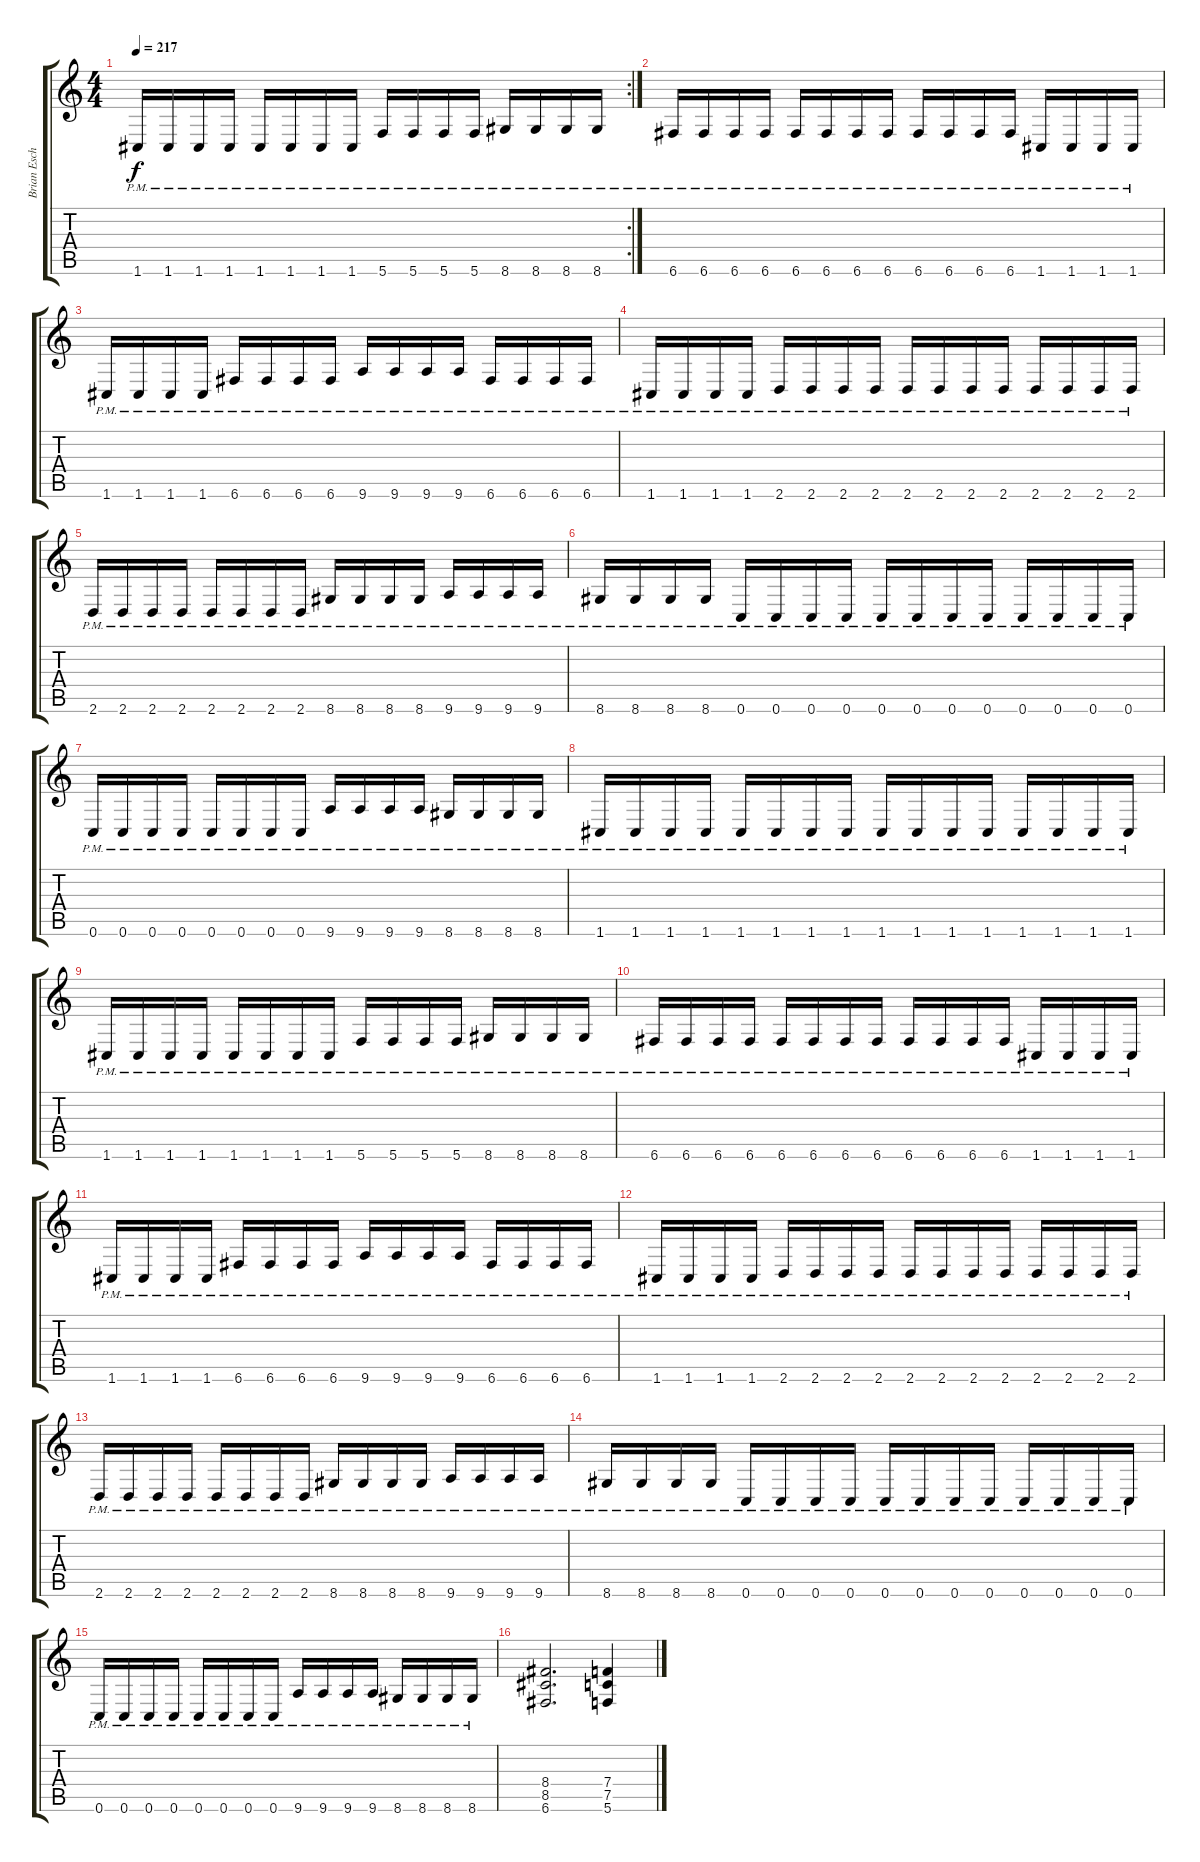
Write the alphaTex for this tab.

\track ("Brian Eschbach (Right)" "Brian Esch") {instrument overdrivenguitar}
\staff {score tabs}
\tuning (C4 G3 Eb3 Bb2 F2 C2) {hide}
\rc 2
\ts (4 4)
\tempo 217
\clef g2
\ks c
1.6{pm}.16{dy f} 1.6{pm}.16 1.6{pm}.16 1.6{pm}.16 1.6{pm}.16 1.6{pm}.16 1.6{pm}.16 1.6{pm}.16 5.6{pm}.16 5.6{pm}.16 5.6{pm}.16 5.6{pm}.16 8.6{pm}.16 8.6{pm}.16 8.6{pm}.16 8.6{pm}.16 |
6.6{pm}.16 6.6{pm}.16 6.6{pm}.16 6.6{pm}.16 6.6{pm}.16 6.6{pm}.16 6.6{pm}.16 6.6{pm}.16 6.6{pm}.16 6.6{pm}.16 6.6{pm}.16 6.6{pm}.16 1.6{pm}.16 1.6{pm}.16 1.6{pm}.16 1.6{pm}.16 |
1.6{pm}.16 1.6{pm}.16 1.6{pm}.16 1.6{pm}.16 6.6{pm}.16 6.6{pm}.16 6.6{pm}.16 6.6{pm}.16 9.6{pm}.16 9.6{pm}.16 9.6{pm}.16 9.6{pm}.16 6.6{pm}.16 6.6{pm}.16 6.6{pm}.16 6.6{pm}.16 |
1.6{pm}.16 1.6{pm}.16 1.6{pm}.16 1.6{pm}.16 2.6{pm}.16 2.6{pm}.16 2.6{pm}.16 2.6{pm}.16 2.6{pm}.16 2.6{pm}.16 2.6{pm}.16 2.6{pm}.16 2.6{pm}.16 2.6{pm}.16 2.6{pm}.16 2.6{pm}.16 |
2.6{pm}.16 2.6{pm}.16 2.6{pm}.16 2.6{pm}.16 2.6{pm}.16 2.6{pm}.16 2.6{pm}.16 2.6{pm}.16 8.6{pm}.16 8.6{pm}.16 8.6{pm}.16 8.6{pm}.16 9.6{pm}.16 9.6{pm}.16 9.6{pm}.16 9.6{pm}.16 |
8.6{pm}.16 8.6{pm}.16 8.6{pm}.16 8.6{pm}.16 0.6{pm}.16 0.6{pm}.16 0.6{pm}.16 0.6{pm}.16 0.6{pm}.16 0.6{pm}.16 0.6{pm}.16 0.6{pm}.16 0.6{pm}.16 0.6{pm}.16 0.6{pm}.16 0.6{pm}.16 |
0.6{pm}.16 0.6{pm}.16 0.6{pm}.16 0.6{pm}.16 0.6{pm}.16 0.6{pm}.16 0.6{pm}.16 0.6{pm}.16 9.6{pm}.16 9.6{pm}.16 9.6{pm}.16 9.6{pm}.16 8.6{pm}.16 8.6{pm}.16 8.6{pm}.16 8.6{pm}.16 |
1.6{pm}.16 1.6{pm}.16 1.6{pm}.16 1.6{pm}.16 1.6{pm}.16 1.6{pm}.16 1.6{pm}.16 1.6{pm}.16 1.6{pm}.16 1.6{pm}.16 1.6{pm}.16 1.6{pm}.16 1.6{pm}.16 1.6{pm}.16 1.6{pm}.16 1.6{pm}.16 |
1.6{pm}.16 1.6{pm}.16 1.6{pm}.16 1.6{pm}.16 1.6{pm}.16 1.6{pm}.16 1.6{pm}.16 1.6{pm}.16 5.6{pm}.16 5.6{pm}.16 5.6{pm}.16 5.6{pm}.16 8.6{pm}.16 8.6{pm}.16 8.6{pm}.16 8.6{pm}.16 |
6.6{pm}.16 6.6{pm}.16 6.6{pm}.16 6.6{pm}.16 6.6{pm}.16 6.6{pm}.16 6.6{pm}.16 6.6{pm}.16 6.6{pm}.16 6.6{pm}.16 6.6{pm}.16 6.6{pm}.16 1.6{pm}.16 1.6{pm}.16 1.6{pm}.16 1.6{pm}.16 |
1.6{pm}.16 1.6{pm}.16 1.6{pm}.16 1.6{pm}.16 6.6{pm}.16 6.6{pm}.16 6.6{pm}.16 6.6{pm}.16 9.6{pm}.16 9.6{pm}.16 9.6{pm}.16 9.6{pm}.16 6.6{pm}.16 6.6{pm}.16 6.6{pm}.16 6.6{pm}.16 |
1.6{pm}.16 1.6{pm}.16 1.6{pm}.16 1.6{pm}.16 2.6{pm}.16 2.6{pm}.16 2.6{pm}.16 2.6{pm}.16 2.6{pm}.16 2.6{pm}.16 2.6{pm}.16 2.6{pm}.16 2.6{pm}.16 2.6{pm}.16 2.6{pm}.16 2.6{pm}.16 |
2.6{pm}.16 2.6{pm}.16 2.6{pm}.16 2.6{pm}.16 2.6{pm}.16 2.6{pm}.16 2.6{pm}.16 2.6{pm}.16 8.6{pm}.16 8.6{pm}.16 8.6{pm}.16 8.6{pm}.16 9.6{pm}.16 9.6{pm}.16 9.6{pm}.16 9.6{pm}.16 |
8.6{pm}.16 8.6{pm}.16 8.6{pm}.16 8.6{pm}.16 0.6{pm}.16 0.6{pm}.16 0.6{pm}.16 0.6{pm}.16 0.6{pm}.16 0.6{pm}.16 0.6{pm}.16 0.6{pm}.16 0.6{pm}.16 0.6{pm}.16 0.6{pm}.16 0.6{pm}.16 |
0.6{pm}.16 0.6{pm}.16 0.6{pm}.16 0.6{pm}.16 0.6{pm}.16 0.6{pm}.16 0.6{pm}.16 0.6{pm}.16 9.6{pm}.16 9.6{pm}.16 9.6{pm}.16 9.6{pm}.16 8.6{pm}.16 8.6{pm}.16 8.6{pm}.16 8.6{pm}.16 |
(8.4 8.5 6.6).2{d} (7.4 7.5 5.6).4
